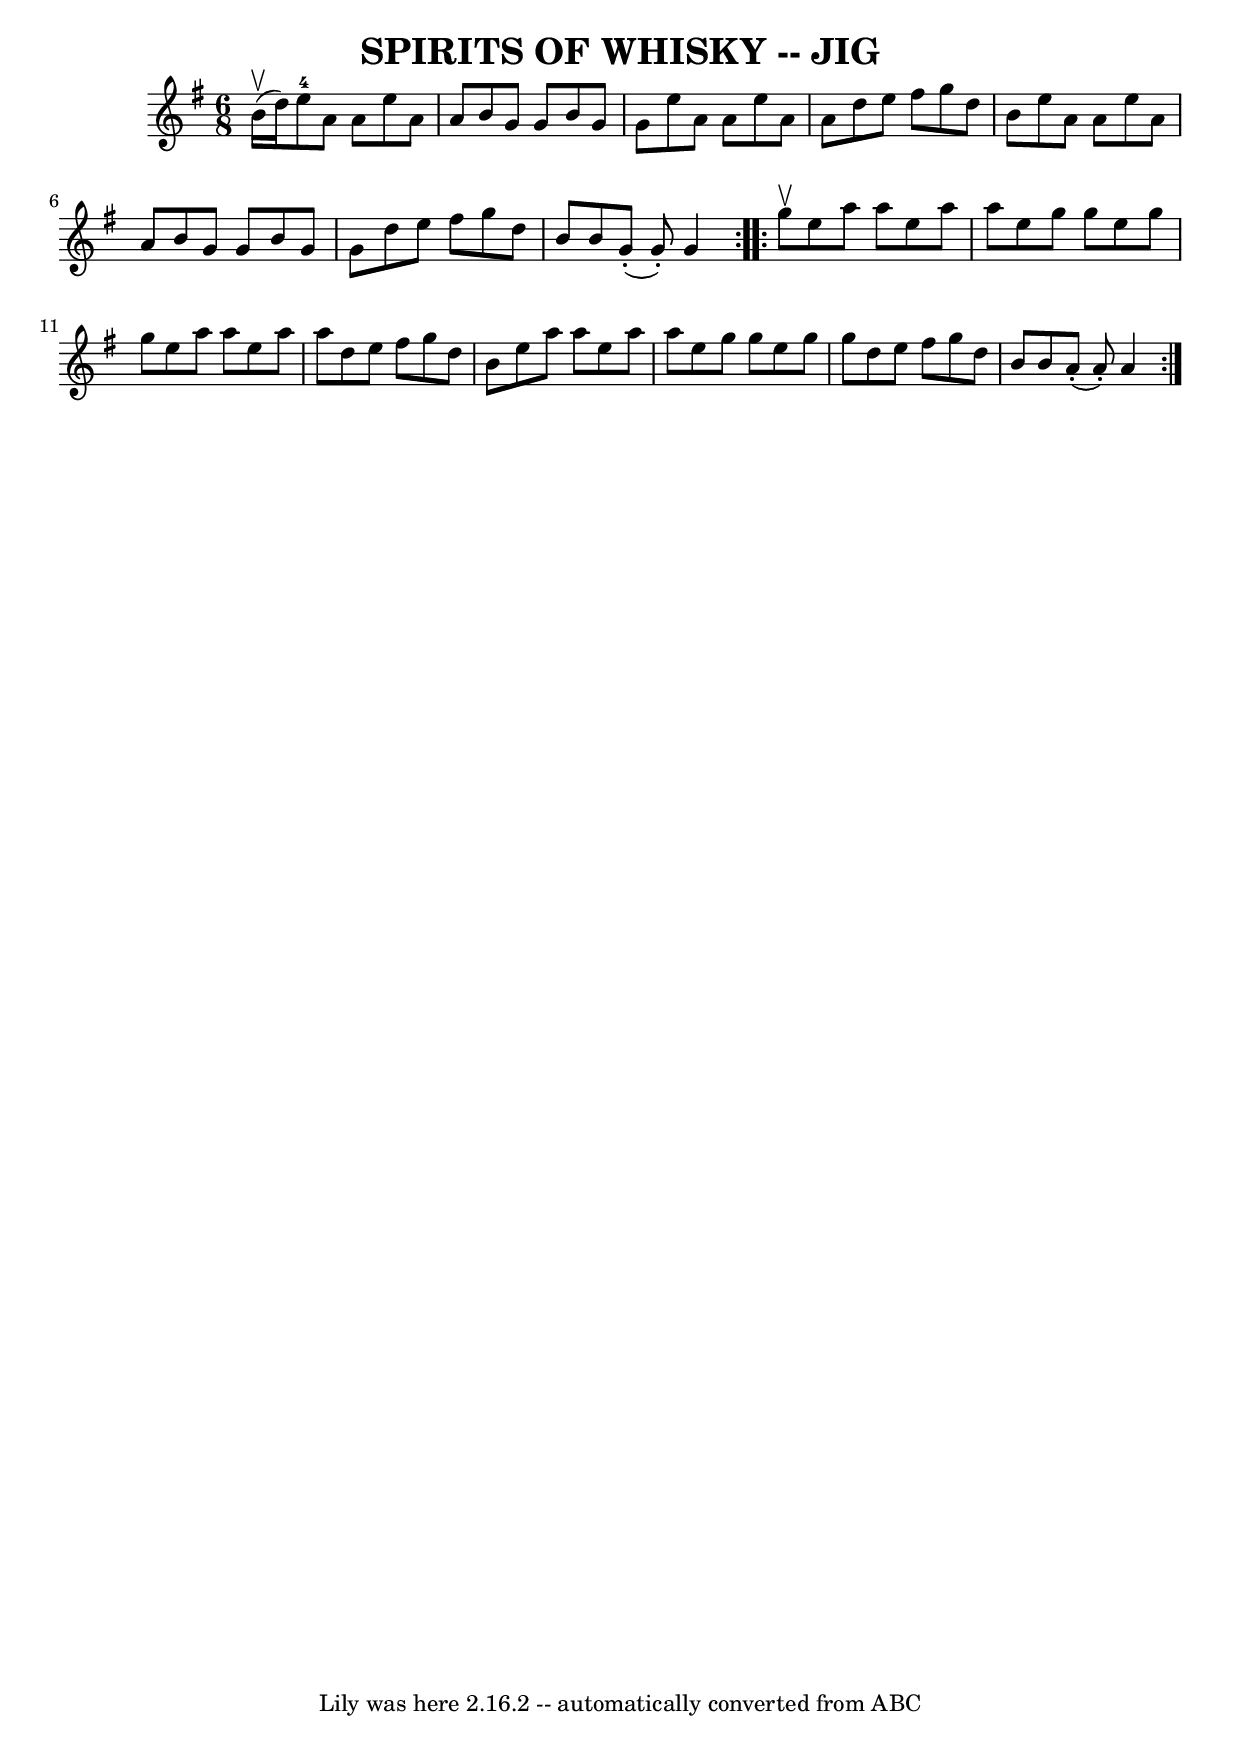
\version "2.16.2"
\include "Mammoth.ily"
\header {
  %% book = "Ryan's Mammoth Collection of Fiddle Tunes"
  crossRefNumber = "1"
  footnotes = ""
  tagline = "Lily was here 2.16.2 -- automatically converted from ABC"
  title = "SPIRITS OF WHISKY -- JIG"

}
voicedefault =  {



  \repeat volta 2 {

    \time 6/8 
    \key a \dorian b'16 (^\upbow d''16)       |
    e''8 
    -4 a'8 a'8 e''8 a'8 a'8    |
    b'8 g'8 g'8 b'8  
    g'8 g'8    |
    e''8 a'8 a'8 e''8 a'8 a'8    |
    
    d''8 e''8 fis''8 g''8 d''8 b'8    |
    |
    e''8 
    a'8 a'8 e''8 a'8 a'8    |
    b'8 g'8 g'8 b'8    
    g'8 g'8    |
    d''8 e''8 fis''8 g''8 d''8 b'8    
    |
    b'8 g'8 (-. g'8 -.) g'4    
  }     
  \repeat volta 2 {
    g''8 
    ^\upbow       |
    e''8 a''8 a''8 e''8 a''8 a''8    
    |
    e''8 g''8 g''8 e''8 g''8 g''8    |
    e''8    
    a''8 a''8 e''8 a''8 a''8    |
    d''8 e''8 fis''8    
    g''8 d''8 b'8    |
    |
    e''8 a''8 a''8 e''8    
    a''8 a''8    |
    e''8 g''8 g''8 e''8 g''8 g''8    
    |
    d''8 e''8 fis''8 g''8 d''8 b'8    |
    b'8      
    a'8 (-. a'8 -.) a'4    
  }   

}

\score{
  <<

    \context Staff="default"
    {
      \voicedefault 
      
    }

  >>
  \layout {
    
  }
  \midi {
  }

}
